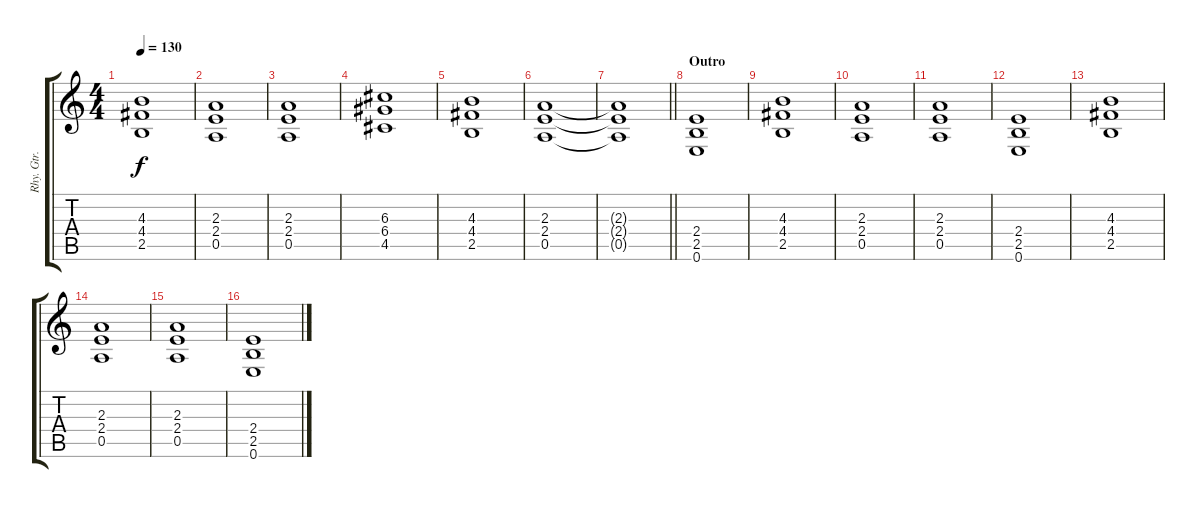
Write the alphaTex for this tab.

\track ("Rhy. Gtr. 3" "Rhy. Gtr. ") {instrument overdrivenguitar}
\staff {score tabs}
\tuning (E4 B3 G3 D3 A2 E2) {hide}
\ts (4 4)
\tempo 130
\clef g2
\ks c
(4.3 4.4 2.5).1{dy f} |
(2.3 2.4 0.5).1 |
(2.3 2.4 0.5).1 |
(6.3 6.4 4.5).1 |
(4.3 4.4 2.5).1 |
(2.3 2.4 0.5).1 |
\barLineRight lightlight
(2.3{t} 2.4{t} 0.5{t}).1 |
\section ("" "Outro")
(2.4 2.5 0.6).1 |
(4.3 4.4 2.5).1 |
(2.3 2.4 0.5).1 |
(2.3 2.4 0.5).1 |
(2.4 2.5 0.6).1 |
(4.3 4.4 2.5).1 |
(2.3 2.4 0.5).1 |
(2.3 2.4 0.5).1 |
(2.4 2.5 0.6).1
